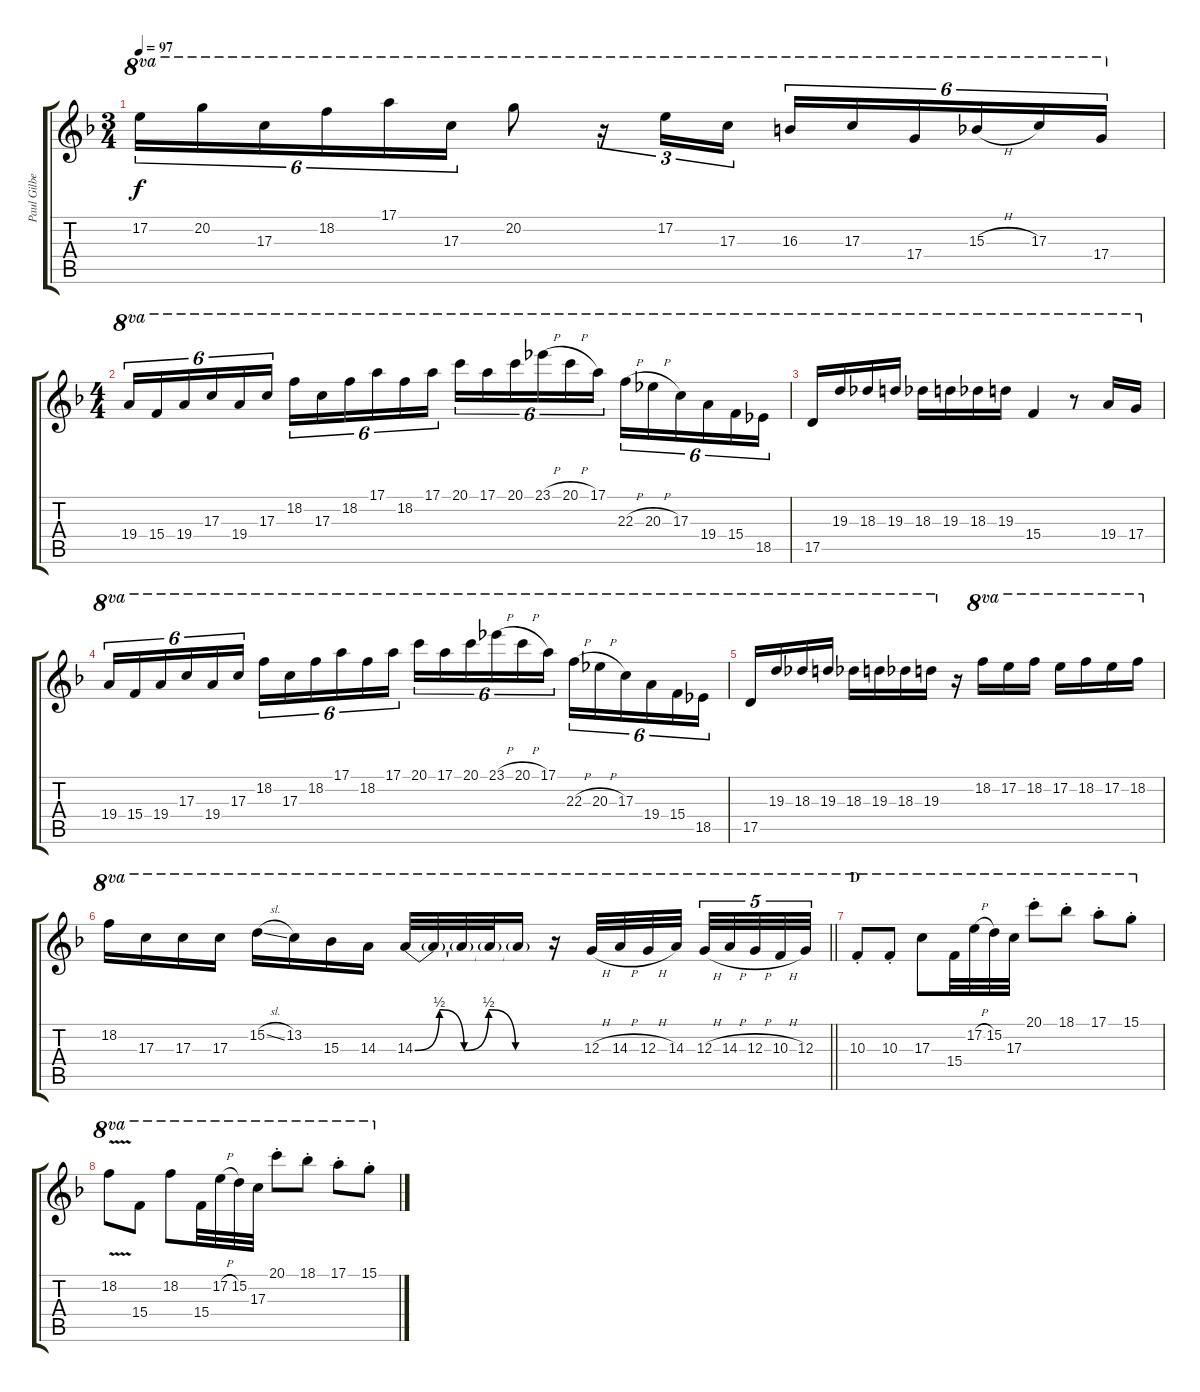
\track ("Paul Gilbert" "Paul Gilbe") {instrument distortionguitar}
\staff {score tabs}
\tuning (E4 B3 G3 D3 A2 E2) {hide}
\ts (3 4)
\tempo 97
\clef g2
\ks f
17.2.16{tu (6 4) ot 8va dy f} 20.2.16{tu (6 4) ot 8va} 17.3.16{tu (6 4) ot 8va} 18.2.16{tu (6 4) ot 8va} 17.1.16{tu (6 4) ot 8va} 17.3.16{tu (6 4) ot 8va} 20.2.8{ot 8va} r.16{tu (3 2) ot 8va} 17.2.16{tu (3 2) ot 8va} 17.3.16{tu (3 2) ot 8va} 16.3.16{tu (6 4) ot 8va} 17.3.16{tu (6 4) ot 8va} 17.4.16{tu (6 4) ot 8va} 15.3{h}.16{tu (6 4) ot 8va} 17.3.16{tu (6 4) ot 8va} 17.4.16{tu (6 4) ot 8va} |
\ts (4 4)
19.4.16{tu (6 4) ot 8va} 15.4.16{tu (6 4) ot 8va} 19.4.16{tu (6 4) ot 8va} 17.3.16{tu (6 4) ot 8va} 19.4.16{tu (6 4) ot 8va} 17.3.16{tu (6 4) ot 8va} 18.2.16{tu (6 4) ot 8va} 17.3.16{tu (6 4) ot 8va} 18.2.16{tu (6 4) ot 8va} 17.1.16{tu (6 4) ot 8va} 18.2.16{tu (6 4) ot 8va} 17.1.16{tu (6 4) ot 8va} 20.1.16{tu (6 4) ot 8va} 17.1.16{tu (6 4) ot 8va} 20.1.16{tu (6 4) ot 8va} 23.1{h}.16{tu (6 4) ot 8va} 20.1{h}.16{tu (6 4) ot 8va} 17.1.16{tu (6 4) ot 8va} 22.3{h}.16{tu (6 4) ot 8va} 20.3{h}.16{tu (6 4) ot 8va} 17.3.16{tu (6 4) ot 8va} 19.4.16{tu (6 4) ot 8va} 15.4.16{tu (6 4) ot 8va} 18.5.16{tu (6 4) ot 8va} |
17.5.16{ot 8va} 19.3.16{ot 8va} 18.3.16{ot 8va} 19.3.16{ot 8va} 18.3.16{ot 8va} 19.3.16{ot 8va} 18.3.16{ot 8va} 19.3.16{ot 8va} 15.4.4{ot 8va} r.8{ot 8va} 19.4.16{ot 8va} 17.4.16{ot 8va} |
19.4.16{tu (6 4) ot 8va} 15.4.16{tu (6 4) ot 8va} 19.4.16{tu (6 4) ot 8va} 17.3.16{tu (6 4) ot 8va} 19.4.16{tu (6 4) ot 8va} 17.3.16{tu (6 4) ot 8va} 18.2.16{tu (6 4) ot 8va} 17.3.16{tu (6 4) ot 8va} 18.2.16{tu (6 4) ot 8va} 17.1.16{tu (6 4) ot 8va} 18.2.16{tu (6 4) ot 8va} 17.1.16{tu (6 4) ot 8va} 20.1.16{tu (6 4) ot 8va} 17.1.16{tu (6 4) ot 8va} 20.1.16{tu (6 4) ot 8va} 23.1{h}.16{tu (6 4) ot 8va} 20.1{h}.16{tu (6 4) ot 8va} 17.1.16{tu (6 4) ot 8va} 22.3{h}.16{tu (6 4) ot 8va} 20.3{h}.16{tu (6 4) ot 8va} 17.3.16{tu (6 4) ot 8va} 19.4.16{tu (6 4) ot 8va} 15.4.16{tu (6 4) ot 8va} 18.5.16{tu (6 4) ot 8va} |
17.5.16{ot 8va} 19.3.16{ot 8va} 18.3.16{ot 8va} 19.3.16{ot 8va} 18.3.16{ot 8va} 19.3.16{ot 8va} 18.3.16{ot 8va} 19.3.16{ot 8va} r.16 18.2.16{ot 8va} 17.2.16{ot 8va} 18.2.16{ot 8va} 17.2.16{ot 8va} 18.2.16{ot 8va} 17.2.16{ot 8va} 18.2.16{ot 8va} |
\barLineRight lightlight
18.2.16{ot 8va} 17.3.16{ot 8va} 17.3.16{ot 8va} 17.3.16{ot 8va} 15.2{sl}.16{ot 8va} 13.2.16{ot 8va} 15.3.16{ot 8va} 14.3.16{ot 8va} 14.3{be (custom 0 0 11 2 22 0 33 2 45 0 60 0)}.32{ot 8va} 14.3{t}.32{ot 8va} 14.3{t}.32{ot 8va} 14.3{t}.32{ot 8va} 14.3{t}.16{ot 8va} r.16{ot 8va} 12.3{h}.32{ot 8va} 14.3{h}.32{ot 8va} 12.3{h}.32{ot 8va} 14.3.32{ot 8va beam splitsecondary} 12.3{h}.32{tu (5 4) ot 8va} 14.3{h}.32{tu (5 4) ot 8va} 12.3{h}.32{tu (5 4) ot 8va} 10.3{h}.32{tu (5 4) ot 8va} 12.3.32{tu (5 4) ot 8va} |
\section ("" "D")
10.3{st}.8{ot 8va} 10.3{st}.8{ot 8va} 17.3.8{ot 8va} 15.4.32{ot 8va} 17.2{h}.32{ot 8va} 15.2.32{ot 8va} 17.3.32{ot 8va} 20.1{st}.8{ot 8va} 18.1{st}.8{ot 8va} 17.1{st}.8{ot 8va} 15.1{st}.8{ot 8va} |
18.2{v}.8{ot 8va} 15.4.8{ot 8va} 18.2.8{ot 8va} 15.4.32{ot 8va} 17.2{h}.32{ot 8va} 15.2.32{ot 8va} 17.3.32{ot 8va} 20.1{st}.8{ot 8va} 18.1{st}.8{ot 8va} 17.1{st}.8{ot 8va} 15.1{st}.8{ot 8va}
